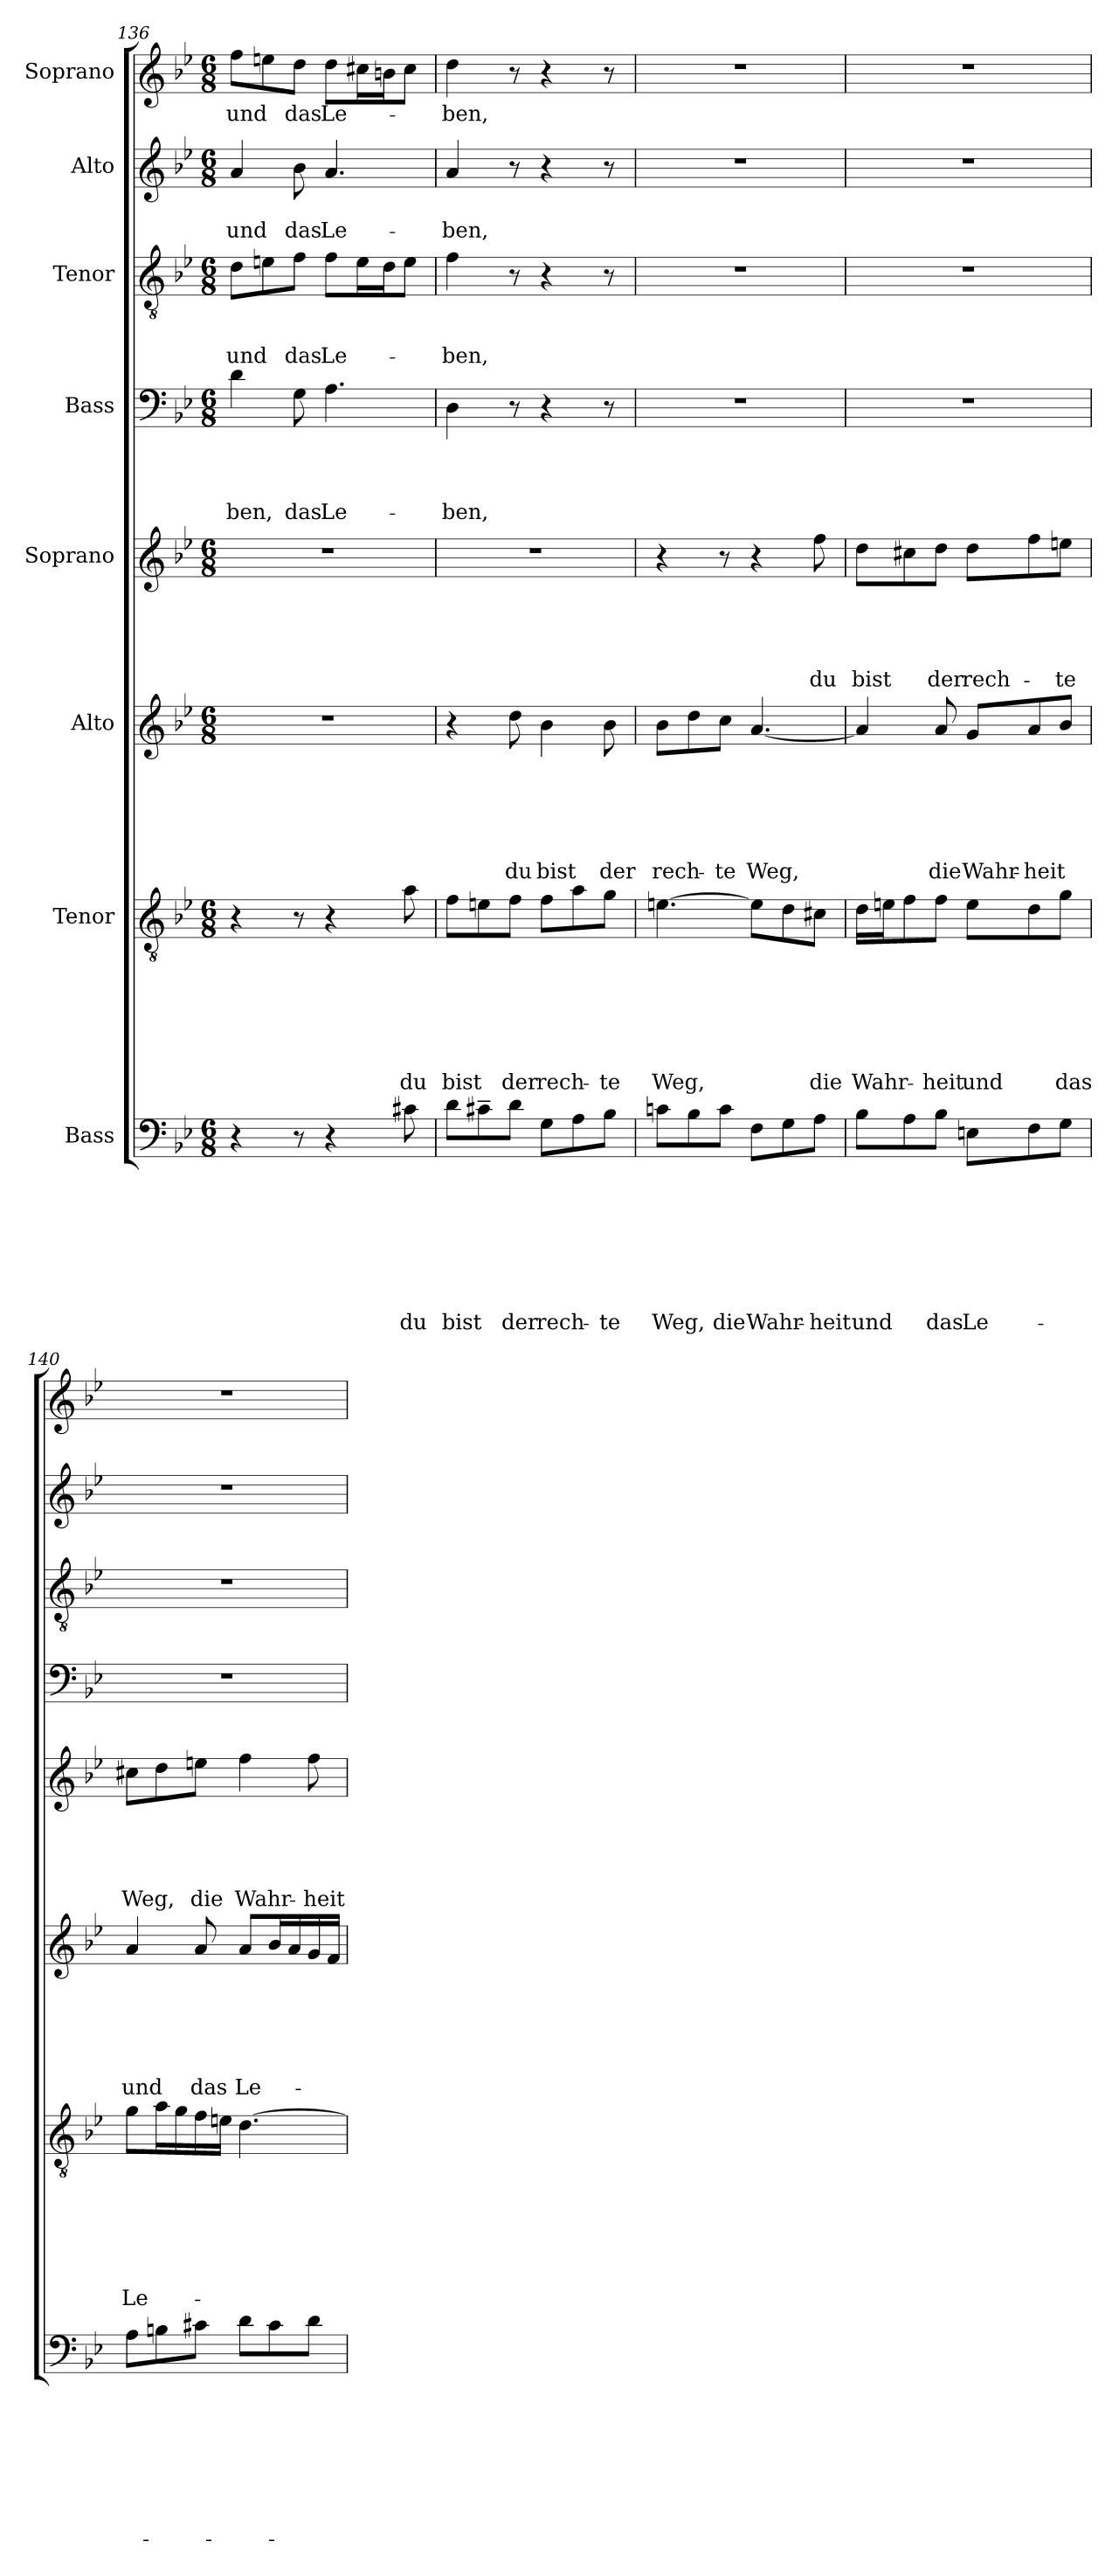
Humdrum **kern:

**kern	**text	**text	**text	**text	**text	**text	**text	**text	**kern	**text	**text	**text	**text	**text	**text	**text	**kern	**text	**text	**text	**text	**text	**text	**kern	**text	**text	**text	**text	**text	**kern	**text	**text	**text	**text	**kern	**text	**text	**text	**kern	**text	**text	**kern	**text
*part8	*part8	*part8	*part8	*part8	*part8	*part8	*part8	*part8	*part7	*part7	*part7	*part7	*part7	*part7	*part7	*part7	*part6	*part6	*part6	*part6	*part6	*part6	*part6	*part5	*part5	*part5	*part5	*part5	*part5	*part4	*part4	*part4	*part4	*part4	*part3	*part3	*part3	*part3	*part2	*part2	*part2	*part1	*part1
*staff8	*staff8	*staff8	*staff8	*staff8	*staff8	*staff8	*staff8	*staff8	*staff7	*staff7	*staff7	*staff7	*staff7	*staff7	*staff7	*staff7	*staff6	*staff6	*staff6	*staff6	*staff6	*staff6	*staff6	*staff5	*staff5	*staff5	*staff5	*staff5	*staff5	*staff4	*staff4	*staff4	*staff4	*staff4	*staff3	*staff3	*staff3	*staff3	*staff2	*staff2	*staff2	*staff1	*staff1
*I"Bass	*	*	*	*	*	*	*	*	*I"Tenor	*	*	*	*	*	*	*	*I"Alto	*	*	*	*	*	*	*I"Soprano	*	*	*	*	*	*I"Bass	*	*	*	*	*I"Tenor	*	*	*	*I"Alto	*	*	*I"Soprano	*
*clefF4	*	*	*	*	*	*	*	*	*clefGv2	*	*	*	*	*	*	*	*clefG2	*	*	*	*	*	*	*clefG2	*	*	*	*	*	*clefF4	*	*	*	*	*clefGv2	*	*	*	*clefG2	*	*	*clefG2	*
*k[b-e-]	*	*	*	*	*	*	*	*	*k[b-e-]	*	*	*	*	*	*	*	*k[b-e-]	*	*	*	*	*	*	*k[b-e-]	*	*	*	*	*	*k[b-e-]	*	*	*	*	*k[b-e-]	*	*	*	*k[b-e-]	*	*	*k[b-e-]	*
*B-:	*	*	*	*	*	*	*	*	*B-:	*	*	*	*	*	*	*	*B-:	*	*	*	*	*	*	*B-:	*	*	*	*	*	*B-:	*	*	*	*	*B-:	*	*	*	*B-:	*	*	*B-:	*
*M6/8	*	*	*	*	*	*	*	*	*M6/8	*	*	*	*	*	*	*	*M6/8	*	*	*	*	*	*	*M6/8	*	*	*	*	*	*M6/8	*	*	*	*	*M6/8	*	*	*	*M6/8	*	*	*M6/8	*
=136	=136	=136	=136	=136	=136	=136	=136	=136	=136	=136	=136	=136	=136	=136	=136	=136	=136	=136	=136	=136	=136	=136	=136	=136	=136	=136	=136	=136	=136	=136	=136	=136	=136	=136	=136	=136	=136	=136	=136	=136	=136	=136	=136
!	!	!	!	!	!	!	!	!	!	!	!	!	!	!	!	!	!LO:N:vis=1	!	!	!	!	!	!	!LO:N:vis=1	!	!	!	!	!	!	!	!	!	!LO:LY:b	!	!	!	!LO:LY:b	!	!	!LO:LY:b	!	!LO:LY:b
4r	.	.	.	.	.	.	.	.	4r	.	.	.	.	.	.	.	2.r	.	.	.	.	.	.	2.r	.	.	.	.	.	4d\	.	.	.	-ben,	8d\L	.	.	und	4a/	.	und	8ff\L	und
.	.	.	.	.	.	.	.	.	.	.	.	.	.	.	.	.	.	.	.	.	.	.	.	.	.	.	.	.	.	.	.	.	.	.	8en\	.	.	.	.	.	.	8een\	.
!	!	!	!	!	!	!	!	!	!	!	!	!	!	!	!	!	!	!	!	!	!	!	!	!	!	!	!	!	!	!	!	!	!	!LO:LY:b	!	!	!	!LO:LY:b	!	!	!LO:LY:b	!	!LO:LY:b
8r	.	.	.	.	.	.	.	.	8r	.	.	.	.	.	.	.	.	.	.	.	.	.	.	.	.	.	.	.	.	8G\	.	.	.	das	8f\J	.	.	das	8b-\	.	das	8dd\J	das
!	!	!	!	!	!	!	!	!	!	!	!	!	!	!	!	!	!	!	!	!	!	!	!	!	!	!	!	!	!	!	!	!	!	!LO:LY:b	!	!	!	!LO:LY:b	!	!	!LO:LY:b	!	!LO:LY:b
4r	.	.	.	.	.	.	.	.	4r	.	.	.	.	.	.	.	.	.	.	.	.	.	.	.	.	.	.	.	.	4.A\	.	.	.	Le-	8f\L	.	.	Le-	4.a/	.	Le-	8dd\L	Le-
.	.	.	.	.	.	.	.	.	.	.	.	.	.	.	.	.	.	.	.	.	.	.	.	.	.	.	.	.	.	.	.	.	.	.	16e\L	.	.	.	.	.	.	16cc#X\L	.
.	.	.	.	.	.	.	.	.	.	.	.	.	.	.	.	.	.	.	.	.	.	.	.	.	.	.	.	.	.	.	.	.	.	.	16d\J	.	.	.	.	.	.	16bn\J	.
!	!	!	!	!	!	!	!	!LO:LY:b	!	!	!	!	!	!	!	!LO:LY:b	!	!	!	!	!	!	!	!	!	!	!	!	!	!	!	!	!	!	!	!	!	!	!	!	!	!	!
8c#X\	.	.	.	.	.	.	.	du	8a\	.	.	.	.	.	.	du	.	.	.	.	.	.	.	.	.	.	.	.	.	.	.	.	.	.	8e\J	.	.	.	.	.	.	8cc#\J	.
=137	=137	=137	=137	=137	=137	=137	=137	=137	=137	=137	=137	=137	=137	=137	=137	=137	=137	=137	=137	=137	=137	=137	=137	=137	=137	=137	=137	=137	=137	=137	=137	=137	=137	=137	=137	=137	=137	=137	=137	=137	=137	=137	=137
!	!	!	!	!	!	!	!	!LO:LY:b	!	!	!	!	!	!	!	!LO:LY:b	!	!	!	!	!	!	!	!LO:N:vis=1	!	!	!	!	!	!	!	!	!	!LO:LY:b	!	!	!	!LO:LY:b	!	!	!LO:LY:b	!	!LO:LY:b
8d\L	.	.	.	.	.	.	.	bist	8f\L	.	.	.	.	.	.	bist	4r	.	.	.	.	.	.	2.r	.	.	.	.	.	4D\	.	.	.	-ben,	4f\	.	.	-ben,	4a/	.	-ben,	4dd\	-ben,
8c#X~>\	.	.	.	.	.	.	.	.	8en\	.	.	.	.	.	.	.	.	.	.	.	.	.	.	.	.	.	.	.	.	.	.	.	.	.	.	.	.	.	.	.	.	.	.
!	!	!	!	!	!	!	!	!LO:LY:b	!	!	!	!	!	!	!	!LO:LY:b	!	!	!	!	!	!	!LO:LY:b	!	!	!	!	!	!	!	!	!	!	!	!	!	!	!	!	!	!	!	!
8d\J	.	.	.	.	.	.	.	der	8f\J	.	.	.	.	.	.	der	8dd\	.	.	.	.	.	du	.	.	.	.	.	.	8r	.	.	.	.	8r	.	.	.	8r	.	.	8r	.
!	!	!	!	!	!	!	!	!LO:LY:b	!	!	!	!	!	!	!	!LO:LY:b	!	!	!	!	!	!	!LO:LY:b	!	!	!	!	!	!	!	!	!	!	!	!	!	!	!	!	!	!	!	!
8G\L	.	.	.	.	.	.	.	rech-	8f\L	.	.	.	.	.	.	rech-	4b-\	.	.	.	.	.	bist	.	.	.	.	.	.	4r	.	.	.	.	4r	.	.	.	4r	.	.	4r	.
8A\	.	.	.	.	.	.	.	.	8a\	.	.	.	.	.	.	.	.	.	.	.	.	.	.	.	.	.	.	.	.	.	.	.	.	.	.	.	.	.	.	.	.	.	.
!	!	!	!	!	!	!	!	!LO:LY:b	!	!	!	!	!	!	!	!LO:LY:b	!	!	!	!	!	!	!LO:LY:b	!	!	!	!	!	!	!	!	!	!	!	!	!	!	!	!	!	!	!	!
8B-\J	.	.	.	.	.	.	.	-te	8g\J	.	.	.	.	.	.	-te	8b-\	.	.	.	.	.	der	.	.	.	.	.	.	8r	.	.	.	.	8r	.	.	.	8r	.	.	8r	.
=138	=138	=138	=138	=138	=138	=138	=138	=138	=138	=138	=138	=138	=138	=138	=138	=138	=138	=138	=138	=138	=138	=138	=138	=138	=138	=138	=138	=138	=138	=138	=138	=138	=138	=138	=138	=138	=138	=138	=138	=138	=138	=138	=138
!	!	!	!	!	!	!	!	!LO:LY:b	!	!	!	!	!	!	!	!LO:LY:b	!	!	!	!	!	!	!LO:LY:b	!	!	!	!	!	!	!LO:N:vis=1	!	!	!	!	!LO:N:vis=1	!	!	!	!LO:N:vis=1	!	!	!LO:N:vis=1	!
8cn\L	.	.	.	.	.	.	.	Weg,	[>4.en\	.	.	.	.	.	.	Weg,	8b-\L	.	.	.	.	.	rech-	4r	.	.	.	.	.	2.r	.	.	.	.	2.r	.	.	.	2.r	.	.	2.r	.
8B-\	.	.	.	.	.	.	.	.	.	.	.	.	.	.	.	.	8dd\	.	.	.	.	.	.	.	.	.	.	.	.	.	.	.	.	.	.	.	.	.	.	.	.	.	.
!	!	!	!	!	!	!	!	!LO:LY:b	!	!	!	!	!	!	!	!	!	!	!	!	!	!	!LO:LY:b	!	!	!	!	!	!	!	!	!	!	!	!	!	!	!	!	!	!	!	!
8c\J	.	.	.	.	.	.	.	die	.	.	.	.	.	.	.	.	8cc\J	.	.	.	.	.	-te	8r	.	.	.	.	.	.	.	.	.	.	.	.	.	.	.	.	.	.	.
!	!	!	!	!	!	!	!	!LO:LY:b	!	!	!	!	!	!	!	!	!	!	!	!	!	!	!LO:LY:b	!	!	!	!	!	!	!	!	!	!	!	!	!	!	!	!	!	!	!	!
8F\L	.	.	.	.	.	.	.	Wahr-	8e\L]	.	.	.	.	.	.	.	[<4.a/	.	.	.	.	.	Weg,	4r	.	.	.	.	.	.	.	.	.	.	.	.	.	.	.	.	.	.	.
8G\	.	.	.	.	.	.	.	.	8d\	.	.	.	.	.	.	.	.	.	.	.	.	.	.	.	.	.	.	.	.	.	.	.	.	.	.	.	.	.	.	.	.	.	.
!	!	!	!	!	!	!	!	!LO:LY:b	!	!	!	!	!	!	!	!LO:LY:b	!	!	!	!	!	!	!	!	!	!	!	!	!LO:LY:b	!	!	!	!	!	!	!	!	!	!	!	!	!	!
8A\J	.	.	.	.	.	.	.	-heit	8c#X\J	.	.	.	.	.	.	die	.	.	.	.	.	.	.	8ff\	.	.	.	.	du	.	.	.	.	.	.	.	.	.	.	.	.	.	.
=139	=139	=139	=139	=139	=139	=139	=139	=139	=139	=139	=139	=139	=139	=139	=139	=139	=139	=139	=139	=139	=139	=139	=139	=139	=139	=139	=139	=139	=139	=139	=139	=139	=139	=139	=139	=139	=139	=139	=139	=139	=139	=139	=139
!	!	!	!	!	!	!	!	!LO:LY:b	!	!	!	!	!	!	!	!LO:LY:b	!	!	!	!	!	!	!	!	!	!	!	!	!LO:LY:b	!LO:N:vis=1	!	!	!	!	!LO:N:vis=1	!	!	!	!LO:N:vis=1	!	!	!LO:N:vis=1	!
8B-\L	.	.	.	.	.	.	.	und	16d\LL	.	.	.	.	.	.	Wahr-	4a/]	.	.	.	.	.	.	8dd\L	.	.	.	.	bist	2.r	.	.	.	.	2.r	.	.	.	2.r	.	.	2.r	.
.	.	.	.	.	.	.	.	.	16en\J	.	.	.	.	.	.	.	.	.	.	.	.	.	.	.	.	.	.	.	.	.	.	.	.	.	.	.	.	.	.	.	.	.	.
8A\	.	.	.	.	.	.	.	.	8f\	.	.	.	.	.	.	.	.	.	.	.	.	.	.	8cc#X\	.	.	.	.	.	.	.	.	.	.	.	.	.	.	.	.	.	.	.
!	!	!	!	!	!	!	!	!LO:LY:b	!	!	!	!	!	!	!	!LO:LY:b	!	!	!	!	!	!	!LO:LY:b	!	!	!	!	!	!LO:LY:b	!	!	!	!	!	!	!	!	!	!	!	!	!	!
8B-\J	.	.	.	.	.	.	.	das	8f\J	.	.	.	.	.	.	-heit	8a/	.	.	.	.	.	die	8dd\J	.	.	.	.	der	.	.	.	.	.	.	.	.	.	.	.	.	.	.
!	!	!	!	!	!	!	!	!LO:LY:b	!	!	!	!	!	!	!	!LO:LY:b	!	!	!	!	!	!	!LO:LY:b	!	!	!	!	!	!LO:LY:b	!	!	!	!	!	!	!	!	!	!	!	!	!	!
8En\L	.	.	.	.	.	.	.	Le-	8e\L	.	.	.	.	.	.	und	8g/L	.	.	.	.	.	Wahr-	8dd\L	.	.	.	.	rech-	.	.	.	.	.	.	.	.	.	.	.	.	.	.
!	!	!	!	!	!	!	!	!	!	!	!	!	!	!	!	!	!	!	!	!	!	!	!LO:LY:b	!	!	!	!	!	!	!	!	!	!	!	!	!	!	!	!	!	!	!	!
8F\	.	.	.	.	.	.	.	.	8d\	.	.	.	.	.	.	.	8a/	.	.	.	.	.	-heit	8ff\	.	.	.	.	.	.	.	.	.	.	.	.	.	.	.	.	.	.	.
!	!	!	!	!	!	!	!	!	!	!	!	!	!	!	!	!LO:LY:b	!	!	!	!	!	!	!	!	!	!	!	!	!LO:LY:b	!	!	!	!	!	!	!	!	!	!	!	!	!	!
8G\J	.	.	.	.	.	.	.	.	8g\J	.	.	.	.	.	.	das	8b-/J	.	.	.	.	.	.	8een\J	.	.	.	.	-te	.	.	.	.	.	.	.	.	.	.	.	.	.	.
!!LO:LB:g=z
=140	=140	=140	=140	=140	=140	=140	=140	=140	=140	=140	=140	=140	=140	=140	=140	=140	=140	=140	=140	=140	=140	=140	=140	=140	=140	=140	=140	=140	=140	=140	=140	=140	=140	=140	=140	=140	=140	=140	=140	=140	=140	=140	=140
!	!	!	!	!	!	!	!	!	!	!	!	!	!	!	!	!LO:LY:b	!	!	!	!	!	!	!LO:LY:b	!	!	!	!	!	!LO:LY:b	!LO:N:vis=1	!	!	!	!	!LO:N:vis=1	!	!	!	!LO:N:vis=1	!	!	!LO:N:vis=1	!
8A\L	.	.	.	.	.	.	.	.	8g\L	.	.	.	.	.	.	Le-	4a/	.	.	.	.	.	und	8cc#X\L	.	.	.	.	Weg,	2.r	.	.	.	.	2.r	.	.	.	2.r	.	.	2.r	.
8Bn\	.	.	.	.	.	.	.	.	16a\L	.	.	.	.	.	.	.	.	.	.	.	.	.	.	8dd\	.	.	.	.	.	.	.	.	.	.	.	.	.	.	.	.	.	.	.
.	.	.	.	.	.	.	.	.	16g\	.	.	.	.	.	.	.	.	.	.	.	.	.	.	.	.	.	.	.	.	.	.	.	.	.	.	.	.	.	.	.	.	.	.
!	!	!	!	!	!	!	!	!	!	!	!	!	!	!	!	!	!	!	!	!	!	!	!LO:LY:b	!	!	!	!	!	!LO:LY:b	!	!	!	!	!	!	!	!	!	!	!	!	!	!
8c#X\J	.	.	.	.	.	.	.	.	16f\	.	.	.	.	.	.	.	8a/	.	.	.	.	.	das	8een\J	.	.	.	.	die	.	.	.	.	.	.	.	.	.	.	.	.	.	.
.	.	.	.	.	.	.	.	.	16en\JJ	.	.	.	.	.	.	.	.	.	.	.	.	.	.	.	.	.	.	.	.	.	.	.	.	.	.	.	.	.	.	.	.	.	.
!	!	!	!	!	!	!	!	!	!	!	!	!	!	!	!	!	!	!	!	!	!	!	!LO:LY:b	!	!	!	!	!	!LO:LY:b	!	!	!	!	!	!	!	!	!	!	!	!	!	!
8d\L	.	.	.	.	.	.	.	.	[>4.d\	.	.	.	.	.	.	.	8a/L	.	.	.	.	.	Le-	4ff\	.	.	.	.	Wahr-	.	.	.	.	.	.	.	.	.	.	.	.	.	.
8c#\	.	.	.	.	.	.	.	.	.	.	.	.	.	.	.	.	16b-/L	.	.	.	.	.	.	.	.	.	.	.	.	.	.	.	.	.	.	.	.	.	.	.	.	.	.
.	.	.	.	.	.	.	.	.	.	.	.	.	.	.	.	.	16a/	.	.	.	.	.	.	.	.	.	.	.	.	.	.	.	.	.	.	.	.	.	.	.	.	.	.
!	!	!	!	!	!	!	!	!	!	!	!	!	!	!	!	!	!	!	!	!	!	!	!	!	!	!	!	!	!LO:LY:b	!	!	!	!	!	!	!	!	!	!	!	!	!	!
8d\J	.	.	.	.	.	.	.	.	.	.	.	.	.	.	.	.	16g/	.	.	.	.	.	.	8ff\	.	.	.	.	-heit	.	.	.	.	.	.	.	.	.	.	.	.	.	.
.	.	.	.	.	.	.	.	.	.	.	.	.	.	.	.	.	16f/JJ	.	.	.	.	.	.	.	.	.	.	.	.	.	.	.	.	.	.	.	.	.	.	.	.	.	.
=	=	=	=	=	=	=	=	=	=	=	=	=	=	=	=	=	=	=	=	=	=	=	=	=	=	=	=	=	=	=	=	=	=	=	=	=	=	=	=	=	=	=	=
*-	*-	*-	*-	*-	*-	*-	*-	*-	*-	*-	*-	*-	*-	*-	*-	*-	*-	*-	*-	*-	*-	*-	*-	*-	*-	*-	*-	*-	*-	*-	*-	*-	*-	*-	*-	*-	*-	*-	*-	*-	*-	*-	*-
